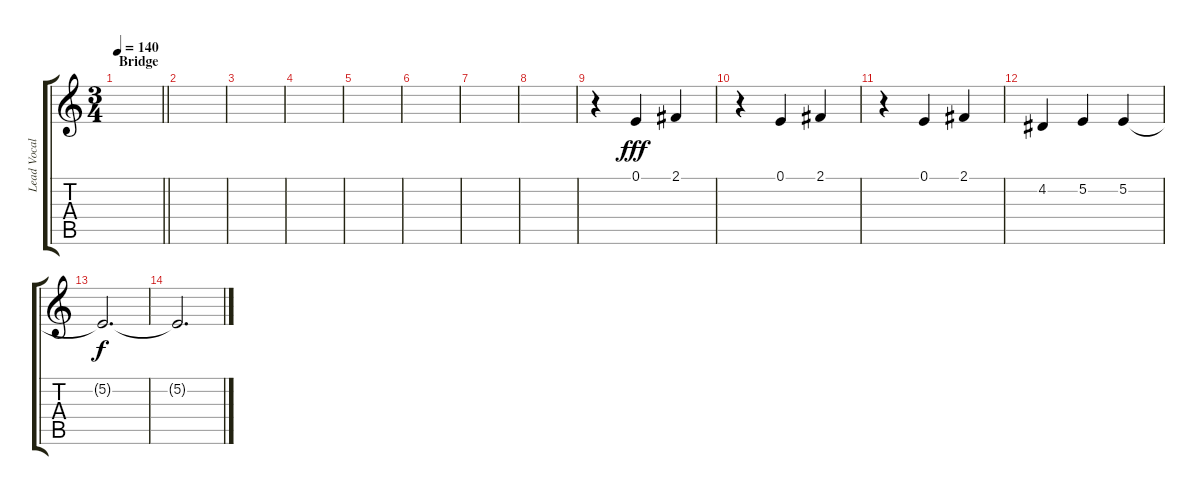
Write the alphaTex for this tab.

\track ("Lead Vocals" "Lead Vocal") {instrument ocarina}
\staff {score tabs}
\tuning (E4 B3 G3 D3 A2 E2) {hide}
\ts (3 4)
\section ("" "Bridge")
\tempo 140
\clef g2
\barLineRight lightlight
\ks c
|
|
|
|
|
|
|
|
r.4 0.1.4{dy fff} 2.1.4 |
r.4 0.1.4 2.1.4 |
r.4 0.1.4 2.1.4 |
4.2.4 5.2.4 5.2.4 |
5.2{t}.2{d dy f} |
5.2{t}.2{d}
